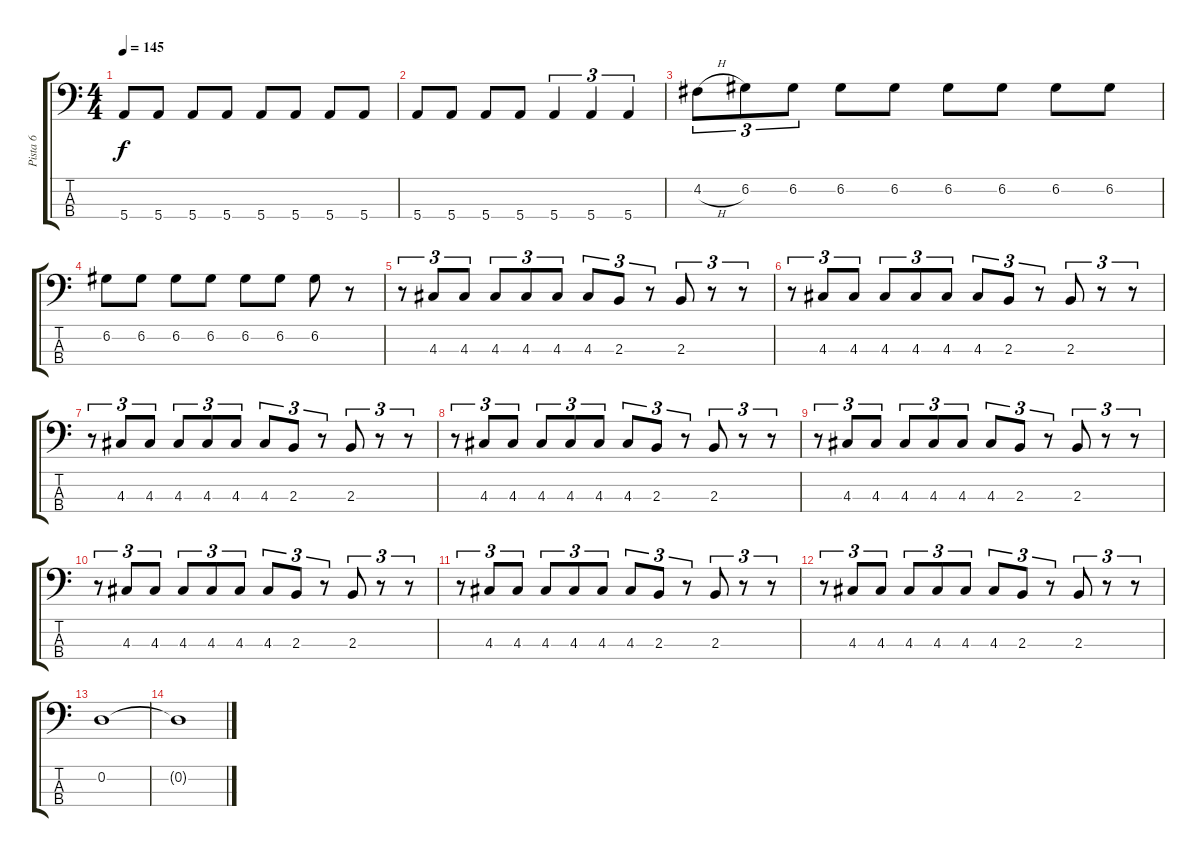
\track ("Pista 6" "Pista 6") {instrument electricbassfinger}
\staff {score tabs}
\tuning (G2 D2 A1 E1) {hide}
\ts (4 4)
\tempo 145
\clef f4
\ks c
5.4.8{dy f} 5.4.8 5.4.8 5.4.8 5.4.8 5.4.8 5.4.8 5.4.8 |
5.4.8 5.4.8 5.4.8 5.4.8 5.4.4{tu (3 2)} 5.4.4{tu (3 2)} 5.4.4{tu (3 2)} |
4.2{h}.8{tu (3 2)} 6.2.8{tu (3 2)} 6.2.8{tu (3 2)} 6.2.8 6.2.8 6.2.8 6.2.8 6.2.8 6.2.8 |
6.2.8 6.2.8 6.2.8 6.2.8 6.2.8 6.2.8 6.2.8 r.8 |
r.8{tu (3 2)} 4.3.8{tu (3 2)} 4.3.8{tu (3 2)} 4.3.8{tu (3 2)} 4.3.8{tu (3 2)} 4.3.8{tu (3 2)} 4.3.8{tu (3 2)} 2.3.8{tu (3 2)} r.8{tu (3 2)} 2.3.8{tu (3 2)} r.8{tu (3 2)} r.8{tu (3 2)} |
r.8{tu (3 2)} 4.3.8{tu (3 2)} 4.3.8{tu (3 2)} 4.3.8{tu (3 2)} 4.3.8{tu (3 2)} 4.3.8{tu (3 2)} 4.3.8{tu (3 2)} 2.3.8{tu (3 2)} r.8{tu (3 2)} 2.3.8{tu (3 2)} r.8{tu (3 2)} r.8{tu (3 2)} |
r.8{tu (3 2)} 4.3.8{tu (3 2)} 4.3.8{tu (3 2)} 4.3.8{tu (3 2)} 4.3.8{tu (3 2)} 4.3.8{tu (3 2)} 4.3.8{tu (3 2)} 2.3.8{tu (3 2)} r.8{tu (3 2)} 2.3.8{tu (3 2)} r.8{tu (3 2)} r.8{tu (3 2)} |
r.8{tu (3 2)} 4.3.8{tu (3 2)} 4.3.8{tu (3 2)} 4.3.8{tu (3 2)} 4.3.8{tu (3 2)} 4.3.8{tu (3 2)} 4.3.8{tu (3 2)} 2.3.8{tu (3 2)} r.8{tu (3 2)} 2.3.8{tu (3 2)} r.8{tu (3 2)} r.8{tu (3 2)} |
r.8{tu (3 2)} 4.3.8{tu (3 2)} 4.3.8{tu (3 2)} 4.3.8{tu (3 2)} 4.3.8{tu (3 2)} 4.3.8{tu (3 2)} 4.3.8{tu (3 2)} 2.3.8{tu (3 2)} r.8{tu (3 2)} 2.3.8{tu (3 2)} r.8{tu (3 2)} r.8{tu (3 2)} |
r.8{tu (3 2)} 4.3.8{tu (3 2)} 4.3.8{tu (3 2)} 4.3.8{tu (3 2)} 4.3.8{tu (3 2)} 4.3.8{tu (3 2)} 4.3.8{tu (3 2)} 2.3.8{tu (3 2)} r.8{tu (3 2)} 2.3.8{tu (3 2)} r.8{tu (3 2)} r.8{tu (3 2)} |
r.8{tu (3 2)} 4.3.8{tu (3 2)} 4.3.8{tu (3 2)} 4.3.8{tu (3 2)} 4.3.8{tu (3 2)} 4.3.8{tu (3 2)} 4.3.8{tu (3 2)} 2.3.8{tu (3 2)} r.8{tu (3 2)} 2.3.8{tu (3 2)} r.8{tu (3 2)} r.8{tu (3 2)} |
r.8{tu (3 2)} 4.3.8{tu (3 2)} 4.3.8{tu (3 2)} 4.3.8{tu (3 2)} 4.3.8{tu (3 2)} 4.3.8{tu (3 2)} 4.3.8{tu (3 2)} 2.3.8{tu (3 2)} r.8{tu (3 2)} 2.3.8{tu (3 2)} r.8{tu (3 2)} r.8{tu (3 2)} |
0.2.1 |
0.2{t}.1
